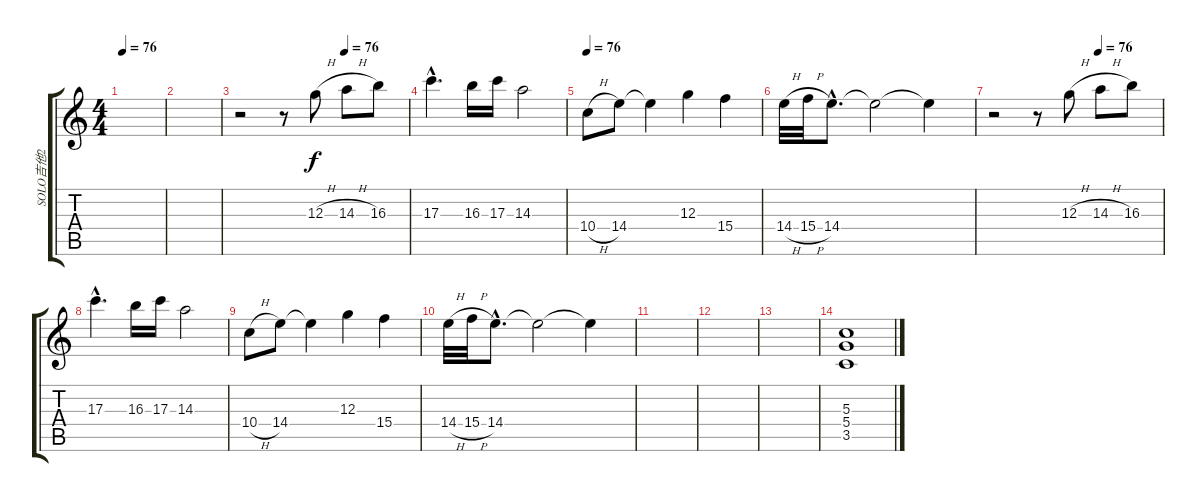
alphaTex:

\track ("SOLO吉他2" "SOLO吉他2") {instrument overdrivenguitar}
\staff {score tabs}
\tuning (E4 B3 G3 D3 A2 E2) {hide}
\ts (4 4)
\tempo 76
\clef g2
\ks c
|
|
\tempo (76 0.625)
r.2 r.8 12.3{h}.8{volume 14 balance 9 instrument fx8scifi} 14.3{h}.8 16.3.8 |
17.3{hac}.4{d} 16.3.16 17.3.16 14.3.2 |
\tempo 76
10.4{h}.8 14.4.8 14.4{t}.4 12.3.4 15.4.4 |
14.4{h}.32 15.4{h}.32 14.4{hac}.8{d} 14.4{t}.2 14.4{t}.4 |
\tempo (76 0.625)
r.2 r.8 12.3{h}.8{volume 16 balance 9 instrument fx8scifi} 14.3{h}.8 16.3.8 |
17.3{hac}.4{d} 16.3.16 17.3.16 14.3.2 |
10.4{h}.8 14.4.8 14.4{t}.4 12.3.4 15.4.4 |
14.4{h}.32 15.4{h}.32 14.4{hac}.8{d} 14.4{t}.2 14.4{t}.4 |
|
|
|
(5.3 5.4 3.5).1{volume 10 instrument overdrivenguitar}
